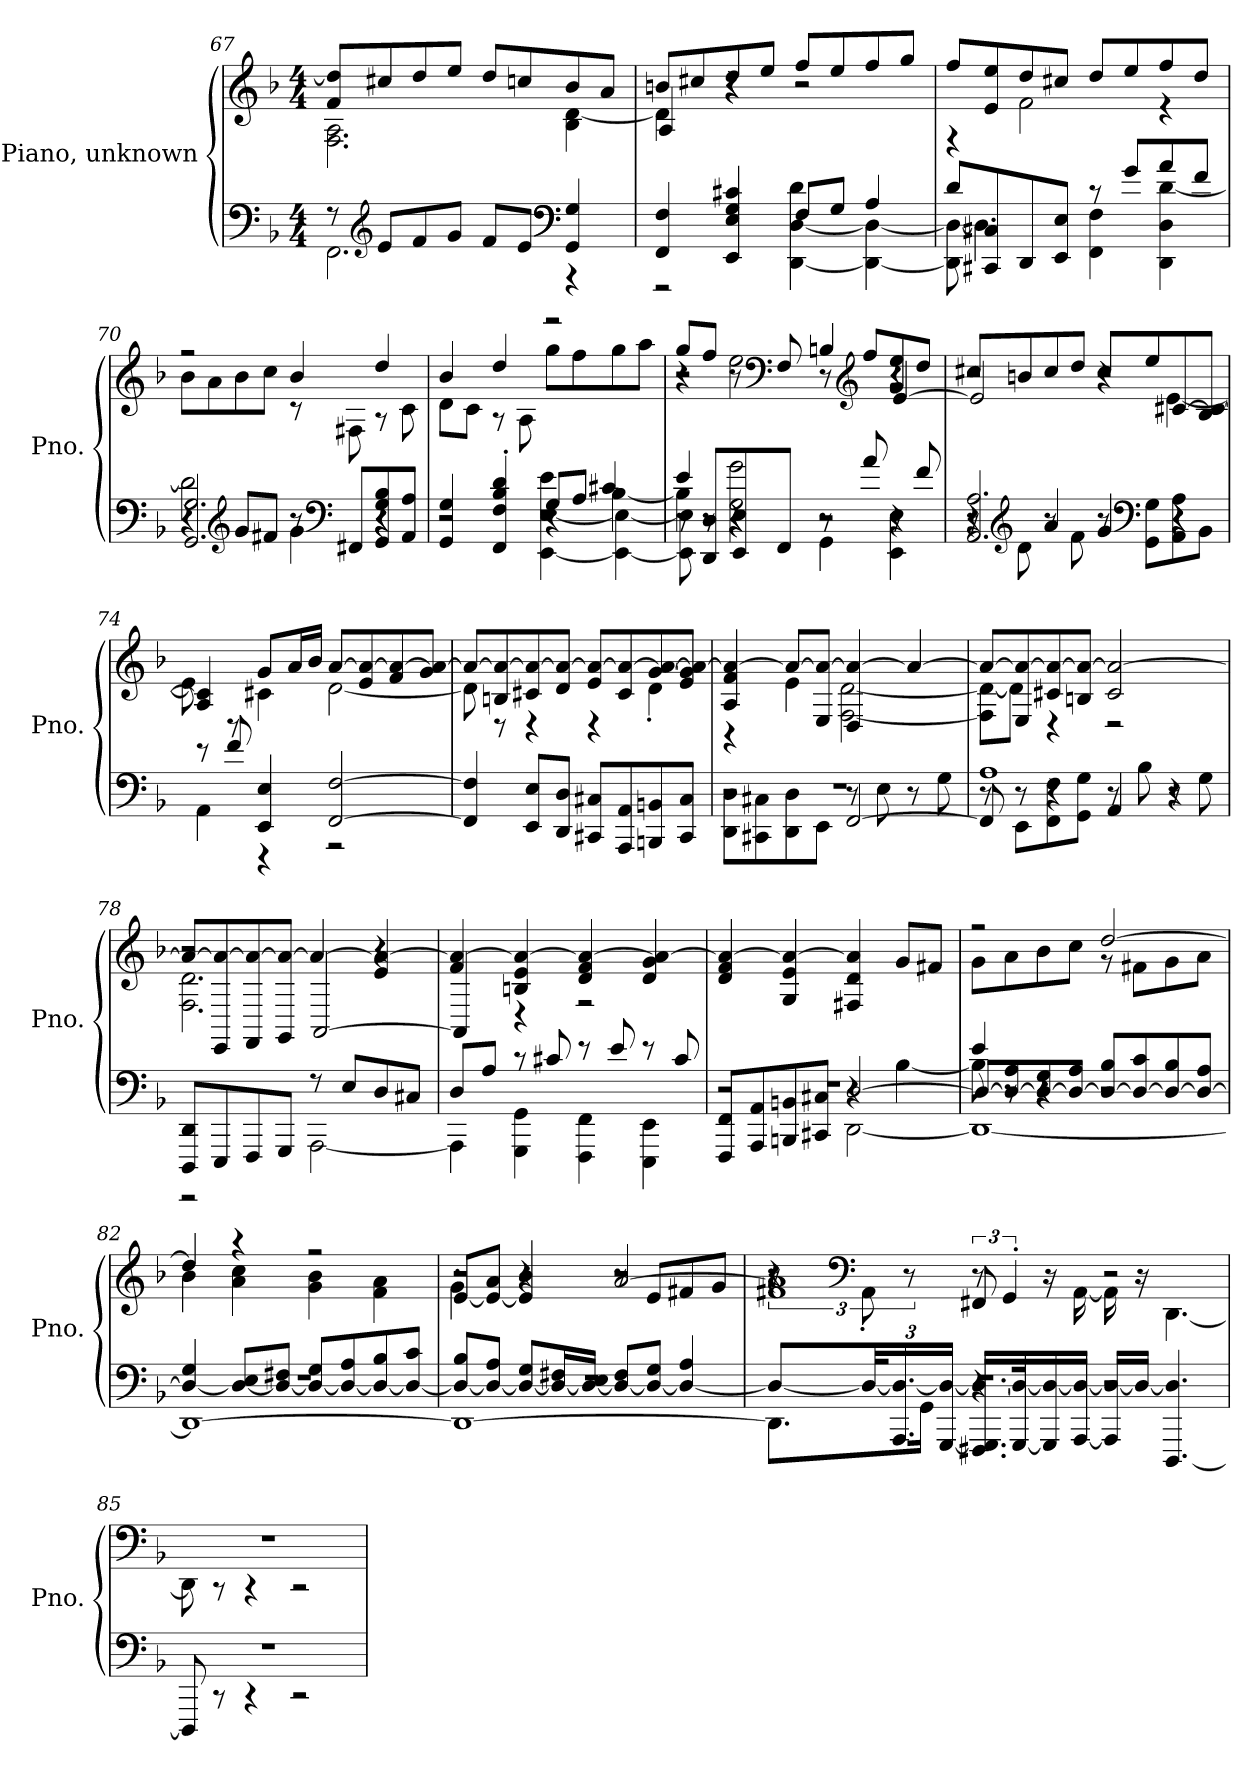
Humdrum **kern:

**kern	**kern
*part1	*part1
*staff2	*staff1
*I"Piano, unknown	*
*I'Pno.	*
!!LO:LB:g=z
*clefF4	*clefG2
*k[b-]	*k[b-]
*M4/4	*M4/4
=67	=67
*^	*^
8r	2.FF\	8f/ 8dd/]L	2.F\ 2.A\
*clefG2	*	*	*
8e/L	.	8cc#X/	.
8f/	.	8dd/	.
8g/J	.	8ee/J	.
8f/L	.	8dd/L	.
8e/J	.	8ccn/	.
*clefF4	*	*	*
4GG/ 4G/	4r	8b-/	4B-\ [4d\
.	.	8a/J	.
=68	=68	=68	=68
*	*	*	*^
4FF/ 4F/	2r	8bn/L	4d\]	4A/
.	.	8cc#X/	.	.
4EE/ 4E/ 4G/ 4c#X/	.	8dd/	4r	4r
.	.	8ee/J	.	.
8F/L	[4DD\ [4D\ 4d\	8ff/L	2r	2r
8G/J	.	8ee/	.	.
4A/	4DD\_ 4D\_	8ff/	.	.
.	.	8gg/J	.	.
*	*	*	*v	*v
=69	=69	=69	=69
8d/L	8DD\] 8D\_	8ff/L	4r
8CC#X/ 8C#X/	4.D\]	8e/ 8ee/	.
8DD/	.	8dd/	2f\
8EE/ 8E/J	.	8cc#X/J	.
8r	4FF\ 4F\	8dd/L	.
8g/L	.	8ee/	.
8a/	4DD\ 4D\ [4d\	8ff/	4r
8f/J	.	8dd/J	.
!!LO:PB:g=z	!!
=70	=70	=70	=70
*	*^	*	*
4r	2d\]	2.GG/ 2.G/	2r	8b-\L
.	.	.	.	8a\
*clefG2	*	*	*	*
8g/L	.	.	.	8b-\
8f#X/J	.	.	.	8cc\J
8r	4g\	.	4b-/	8r
*clefF4	*	*	*	*
8FF#X/L	.	.	.	8F#X\
8GG/ 8G/ 8B-/	4r	4r	4dd/	8r
8AA/ 8A/J	.	.	.	8c\
=71	=71	=71	=71	=71
*	*	*^	*	*
1r	2r	4GG/ 4G/	2r	4b-/	8d\L
.	.	.	.	.	8c\J
.	.	4FF/' 4F/' 4B-/' 4d/'	.	4dd/	8r
.	.	.	.	.	8A\
.	4r	8G/L	[4EE\ [4E\ 4e\	2r	8gg\L
.	.	8A/J	.	.	8ff\
.	[4B-\	4c#X/	4EE\_ 4E\_	.	8gg\
.	.	.	.	.	8aa\J
=72	=72	=72	=72	=72	=72
*	*	*	*	*	*^
4e/	4B-\]	8r	8EE\] 8E\]	8gg/L	4r	2r
.	.	8DD/ 8D/L	8r	8ff/J	.	.
4r	2G\ 2g\	8EE/ 8E/	4r	8r	2ee\	.
*	*	*	*	*clefF4	*	*
.	.	8FF/J	.	8F/	.	.
2r	.	8r	4GG\	8r	.	4Bn/
*	*	*	*	*clefG2	*	*
.	.	8a/	.	8ff/L	.	.
.	4r	8r	4EE\ 4E\	8g/ 8ee/	4r	[4e/
.	.	8f/	.	8dd/J	.	.
*	*	*v	*v	*	*	*
!!LO:LB:g=z	!!	!!
=73	=73	=73	=73	=73	=73
4r	8r	2.AA/ 2.A/	8cc#X/L	2r	2e/]
*clefG2	*	*	*	*	*
.	8d\	.	8bn/	.	.
4a/	8r	.	8cc#/	.	.
.	8f\	.	8dd/J	.	.
4g/	8r	.	8cc#/L	4r	2r
*clefF4	*	*	*	*	*
.	8GG\ 8G\L	.	8ee/	.	.
4r	8AA\ 8A\	4r	[8c#X/	[4e\	.
.	8BB-\J	.	8B-/ 8c#/_J	.	.
*	*v	*v	*	*	*
*	*	*	*v	*v
=74	=74	=74	=74
8r	4AA\	4A/ 4c#/]	8e\]
8f/	.	.	8r
4EE/ 4E/	4r	8g/L	4c#X\
.	.	16a/L	.
.	.	16b-/JJ	.
[2FF/ [2F/	2r	[8a/L	[2d\
.	.	8e/ 8a/_	.
.	.	8f/ 8a/_	.
.	.	8g/ 8a/_J	.
*v	*v	*	*
=75	=75	=75
4FF/] 4F/]	8a/L_	8d\]
.	8Bn/ 8a/_	8r
8EE/ 8E/L	8c#X/ 8a/_	4r
8DD/ 8D/J	8d/ 8a/_J	.
8CC#X/ 8C#X/L	8e/ 8a/_L	4r
8AAA/ 8AA/	8c#/ 8a/_	.
8BBBn/ 8BBn/	[8g/ 8a/_	4d'\
8CC#/ 8C#/J	8e/ 8g/] 8a/_J	.
!!LO:LB:g=z	!!
=76	=76	=76
*^	*	*
*	*^	*	*
1r	8DD\ 8D\L	2r	4A/ 4f/ 4a/_	4r
.	8CC#X\ 8C#X\	.	.	.
.	8DD\ 8D\	.	8a/L_	4e\
.	8EE\J	.	8E/ 8a/_J	.
.	8r	[2FF/	4D/ 4a/_	[2F\ [2d\
.	8E\	.	.	.
.	8r	.	4a/_	.
.	8G\	.	.	.
=77	=77	=77	=77	=77
1A	8r	8FF/]	8a/L_	8F\] 8d\_L
.	8EE\L	8r	8E/ 8a/_	8d\J]
.	8FF\ 8F\	4r	8c#X/ 8a/_	4r
.	8GG\ 8G\J	.	8Bn/ 8a/_J	.
.	8r	4AA/	2c#/ 2a/_	2r
.	8B-\	.	.	.
.	8r	4r	.	.
.	8G\	.	.	.
*	*v	*v	*	*
=78	=78	=78	=78
*	*	*	*^
8DDD/ 8DD/L	2r	8a/L_	2.F\ 2.d\	2r
8EEE/	.	8EE/ 8a/_	.	.
8FFF/	.	8FF/ 8a/_	.	.
8GGG/J	.	8GG/ 8a/_J	.	.
8r	[2AAA\	4a/_	.	[2AA/
8E/L	.	.	.	.
8D/	.	4e/ 4a/_	4r	.
8C#X/J	.	.	.	.
*	*	*	*v	*v
!!LO:LB:g=z
=79	=79	=79	=79
8D/L	4AAA\]	4f/ 4a/_	4AA/]
8A/J	.	.	.
8r	4GGG\ 4GG\	4Bn/ 4e/ 4a/_	4r
8c#X/	.	.	.
8r	4FFF\ 4FF\	4d/ 4f/ 4a/_	2r
8e/	.	.	.
8r	4EEE\ 4EE\	4d/ 4g/ 4a/_	.
8c#/	.	.	.
*	*	*v	*v
=80	=80	=80
*^	*^	*
1r	2r	8FFF/ 8FF/L	2r	4d/ 4f/ 4a/_
.	.	8AAA/ 8AA/	.	.
.	.	8BBBn/ 8BBn/	.	4G/ 4e/ 4a/_
.	.	8CC#X/ 8C#X/J	.	.
.	4r	[2D/	[2DD\	4F#X/ 4d/ 4a/]
.	[4B-\	.	.	8g/L
.	.	.	.	8f#X/J
=81	=81	=81	=81	=81
*	*	*	*	*^
4e/	8B-\]	8D/L_	1DD_	2r	8g\L
.	8r	8D/_ 8A/	.	.	8a\
4r	4r	8D/_ 8G/	.	.	8b-\
.	.	8D/_ 8A/J	.	.	8cc\J
2r	2r	8D/_ 8B-/L	.	[2dd/	8r
.	.	8D/_ 8c/	.	.	8f#X\L
.	.	8D/_ 8B-/	.	.	8g\
.	.	8D/_ 8A/J	.	.	8a\J
*	*	*v	*v	*	*
!!LO:LB:g=z	!!
=82	=82	=82	=82	=82
1r	4D/_ 4G/	1DD_	4dd/]	4b-\
.	8D/_ 8E/L	.	4r	4a\ 4cc\
.	8D/_ 8F#X/J	.	.	.
.	8D/_ 8G/L	.	2r	4g\ 4b-\
.	8D/_ 8A/	.	.	.
.	8D/_ 8B-/	.	.	4f\ 4a\
.	8D/_ 8c/J	.	.	.
=83	=83	=83	=83	=83
*	*	*	*	*^
1r	8D/_ 8B-/L	1DD_	2r	[8e/L	4g'\
.	8D/_ 8A/J	.	.	8e/_ 8a/J	.
.	8D/_ 8G/L	.	.	4e/] 4b-/	4r
.	16D/_ 16F#X/L	.	.	.	.
.	16D/_ 16E/JJ	.	.	.	.
.	8D/_ 8F#/L	.	[2a/	8r	2r
.	8D/_ 8G/J	.	.	8e/L	.
.	4D/_ 4A/	.	.	8f#X/	.
.	.	.	.	8g/J	.
!!LO:LB:g=z
=84	=84	=84	=84	=84	=84
*	*	*	*	*	*^
1r	8D/L_	8.DD\L]	1a]	1f#X	6r	8r
*	*	*	*clefF4	*	*	*
*	*Xbrackettup	*	*	*	*	*
.	48D/KL_	.	.	.	.	8AA'\
.	24.AAA/ 24.D/_	.	.	.	.	.
.	.	.	.	.	12r	.
.	.	16GG\Jk	.	.	.	.
.	[24GGG/ 24D/_JJ	.	.	.	.	.
.	16.FFF#X/ 16.GGG/] 16.D/_LL	4r	.	.	12FF#X/	8r
.	.	.	.	.	6GG'/	.
.	[32GGG/ 32D/_K	.	.	.	.	.
.	16GGG/] 16D/_	.	.	.	.	16r
.	[16AAA/ 16D/_JJ	.	.	.	.	[16AA\
.	16AAA/] 16D/_LL	2r	.	.	2r	16AA\]
.	16D/JJ_	.	.	.	.	16r
.	[4.DDD/ 4.D/]	.	.	.	.	[4.DD\
*	*v	*v	*	*	*	*
*	*	*	*v	*v	*v
=85	=85	=85	=85
1r	8DDD/]	1r	8DD\]
.	8r	.	8r
.	4r	.	4r
.	2r	.	2r
*v	*v	*	*
*	*v	*v
=	=
*-	*-
